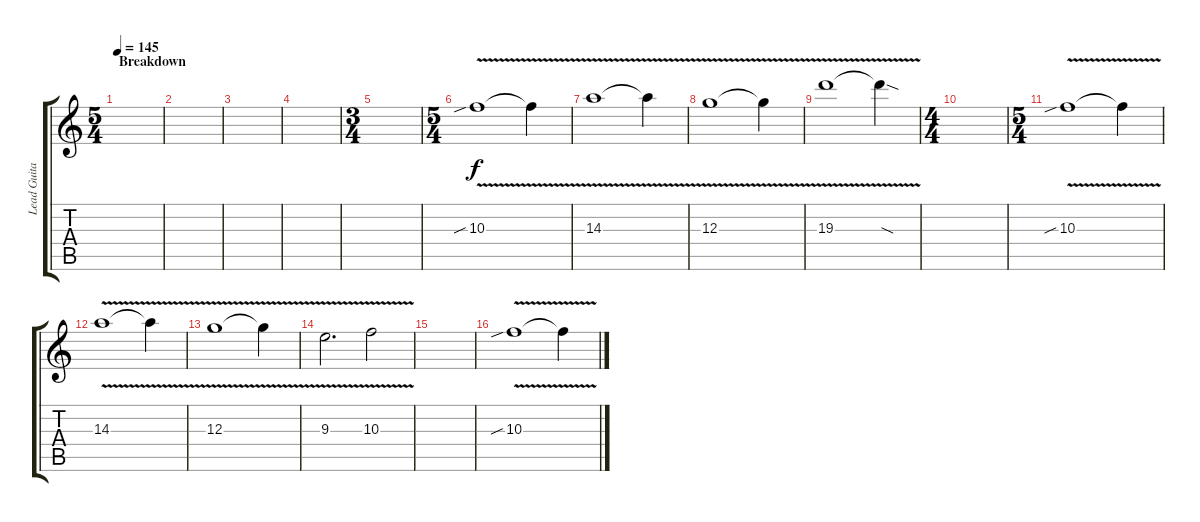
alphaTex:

\track ("Lead Guitar 2" "Lead Guita") {instrument distortionguitar}
\staff {score tabs}
\tuning (E4 B3 G3 D3 A2 D2) {hide}
\ts (5 4)
\section ("" "Breakdown")
\tempo 145
\clef g2
\ks c
|
|
|
|
\ts (3 4)
|
\ts (5 4)
10.3{v sib}.1 10.3{t}.4 |
14.3{v}.1 14.3{t}.4 |
12.3{v}.1 12.3{t}.4 |
19.3{v}.1 19.3{sod t}.4 |
\ts (4 4)
|
\ts (5 4)
10.3{v sib}.1 10.3{t}.4 |
14.3{v}.1 14.3{t}.4 |
12.3{v}.1 12.3{t}.4 |
9.3{v}.2{d} 10.3{v}.2 |
|
10.3{v sib}.1 10.3{t}.4
